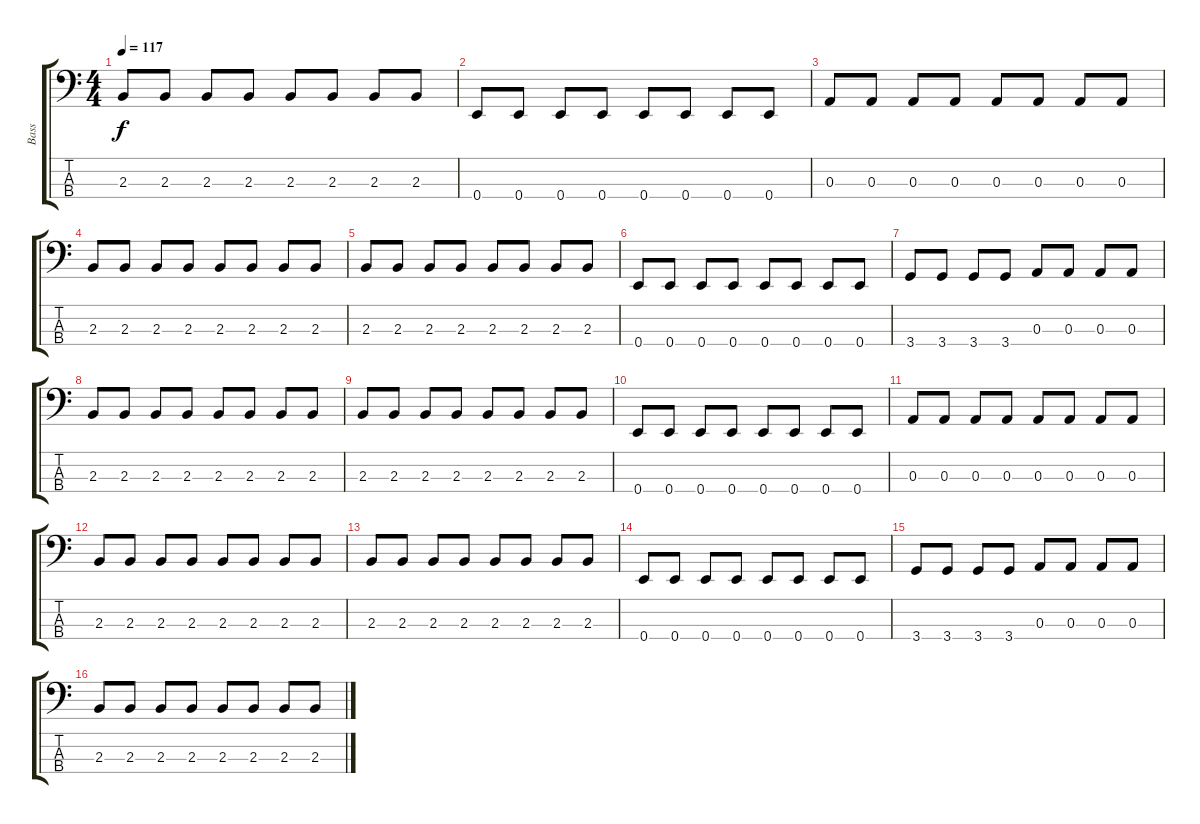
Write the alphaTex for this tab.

\track ("Bass" "Bass") {instrument electricbassfinger}
\staff {score tabs}
\tuning (G2 D2 A1 E1) {hide}
\ts (4 4)
\tempo 117
\clef f4
\ks c
2.3.8{dy f} 2.3.8 2.3.8 2.3.8 2.3.8 2.3.8 2.3.8 2.3.8 |
0.4.8 0.4.8 0.4.8 0.4.8 0.4.8 0.4.8 0.4.8 0.4.8 |
0.3.8 0.3.8 0.3.8 0.3.8 0.3.8 0.3.8 0.3.8 0.3.8 |
2.3.8 2.3.8 2.3.8 2.3.8 2.3.8 2.3.8 2.3.8 2.3.8 |
2.3.8 2.3.8 2.3.8 2.3.8 2.3.8 2.3.8 2.3.8 2.3.8 |
0.4.8 0.4.8 0.4.8 0.4.8 0.4.8 0.4.8 0.4.8 0.4.8 |
3.4.8 3.4.8 3.4.8 3.4.8 0.3.8 0.3.8 0.3.8 0.3.8 |
2.3.8 2.3.8 2.3.8 2.3.8 2.3.8 2.3.8 2.3.8 2.3.8 |
2.3.8 2.3.8 2.3.8 2.3.8 2.3.8 2.3.8 2.3.8 2.3.8 |
0.4.8 0.4.8 0.4.8 0.4.8 0.4.8 0.4.8 0.4.8 0.4.8 |
0.3.8 0.3.8 0.3.8 0.3.8 0.3.8 0.3.8 0.3.8 0.3.8 |
2.3.8 2.3.8 2.3.8 2.3.8 2.3.8 2.3.8 2.3.8 2.3.8 |
2.3.8 2.3.8 2.3.8 2.3.8 2.3.8 2.3.8 2.3.8 2.3.8 |
0.4.8 0.4.8 0.4.8 0.4.8 0.4.8 0.4.8 0.4.8 0.4.8 |
3.4.8 3.4.8 3.4.8 3.4.8 0.3.8 0.3.8 0.3.8 0.3.8 |
2.3.8 2.3.8 2.3.8 2.3.8 2.3.8 2.3.8 2.3.8 2.3.8
